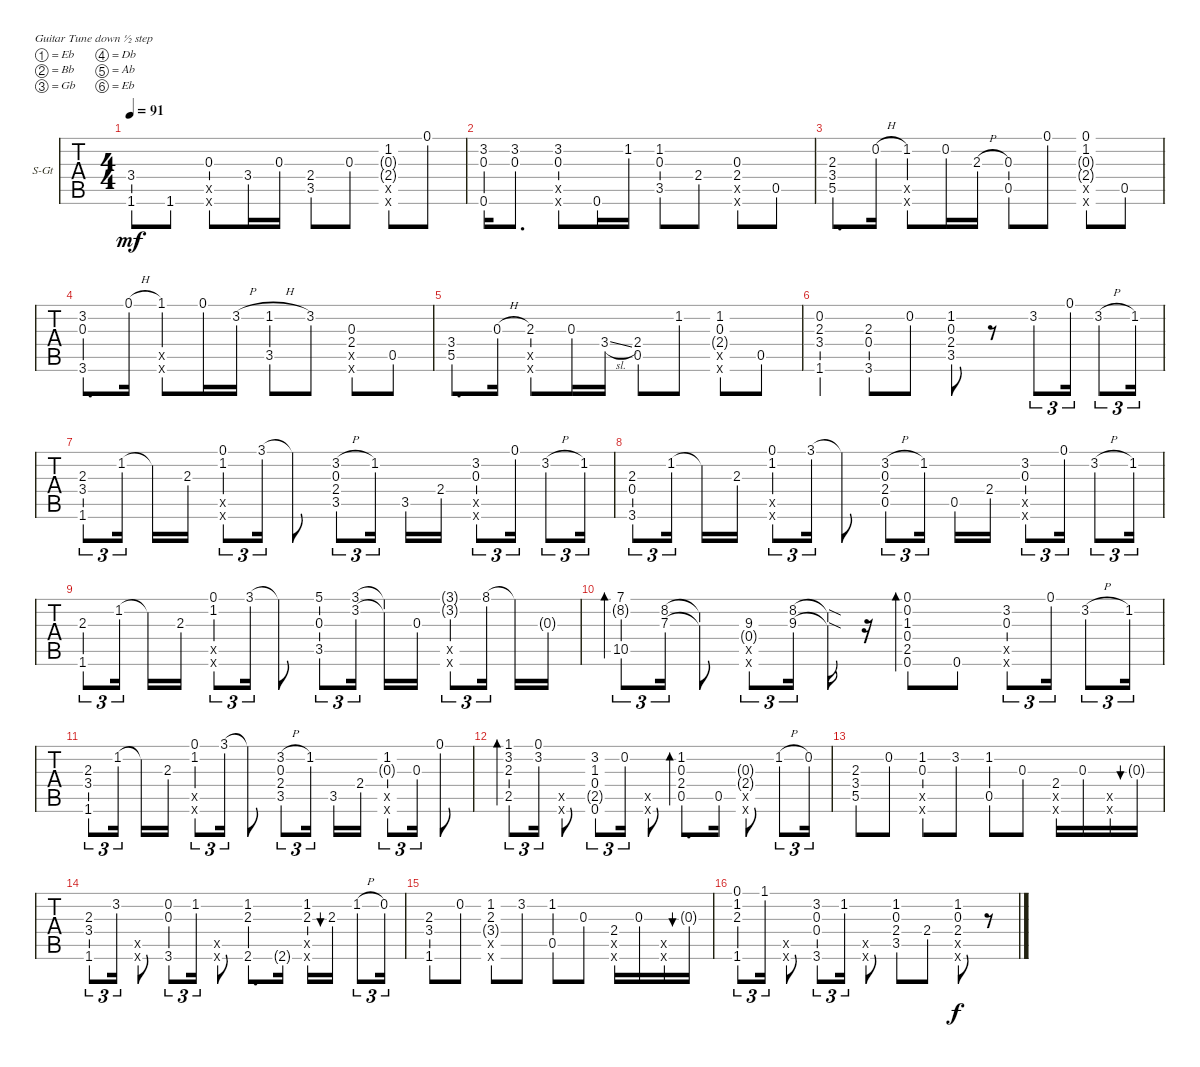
\defaultSystemsLayout 4
\bracketExtendMode groupsimilarinstruments
\firstSystemTrackNameOrientation horizontal
\otherSystemsTrackNameOrientation horizontal
\track ("Steel Guitar" "S-Gt") {instrument acousticguitarsteel}
\staff {tabs}
\tuning (Eb4 Bb3 Gb3 Db3 Ab2 Eb2)
\ts (4 4)
\tempo 91
\clef g2
\ks c
(3.4 1.6).8{dy mf} 1.6.8 (0.3 0.6{x} 0.5{x}).8 3.4.16 0.3.16 (2.4 3.5).8 0.3.8 (1.2 0.6{x} 0.5{x} 0.3{g} 2.4{g}).8 0.1.8 |
(3.2 0.3 0.6).16 (3.2 0.3).8{d} (3.2 0.6{x} 0.5{x} 0.3).8 0.6.16 1.2.16 (1.2 3.5 0.3).8 2.4.8 (0.3 0.6{x} 0.5{x} 2.4).8 0.5.8 |
(2.3 5.5 3.4).8{d} 0.2{h}.16 (1.2 0.6{x} 0.5{x}).8 0.2.16 2.3{h}.16 (0.3 0.5).8 0.1.8 (0.1 1.2 0.6{x} 0.5{x} 0.3{g} 2.4{g}).8 0.5.8 |
(3.2 0.3 3.6).8{d} 0.1{h}.16 (1.1 0.6{x} 0.5{x}).8 0.1.16 3.2{h}.16 (1.2{h} 3.5).8 3.2.8 (0.3 0.6{x} 0.5{x} 2.4).8 0.5.8 |
(3.4 5.5).8{d} 0.3{h}.16 (2.3 0.6{x} 0.5{x}).8 0.3.16 3.4{sl}.16 (2.4 0.5).8 1.2.8 (1.2 0.5{x} 0.6{x} 0.3 2.4{g}).8 0.5.8 |
(0.2 2.3 1.6 3.4).4 (3.6 2.3 0.4).8 0.2.8 (1.2 0.3 3.5 2.4).8 r.8 3.2.8{tu (3 2)} 0.1.16{tu (3 2)} 3.2{h}.8{tu (3 2)} 1.2.16{tu (3 2)} |
(1.6 2.3 3.4).8{tu (3 2)} 1.2.16{tu (3 2)} 1.2{t}.16 2.3.16 (0.6{x} 0.5{x} 0.1 1.2).8{tu (3 2)} 3.1.16{tu (3 2)} 3.1{t}.8 (3.5 0.3 3.2{h} 2.4).8{tu (3 2)} 1.2.16{tu (3 2)} 3.5.16 2.4.16 (0.6{x} 0.5{x} 3.2 0.3).8{tu (3 2)} 0.1.16{tu (3 2)} 3.2{h}.8{tu (3 2)} 1.2.16{tu (3 2)} |
(3.6 2.3 0.4).8{tu (3 2)} 1.2.16{tu (3 2)} 1.2{t}.16 2.3.16 (0.6{x} 0.5{x} 0.1 1.2).8{tu (3 2)} 3.1.16{tu (3 2)} 3.1{t}.8 (0.5 0.3 3.2{h} 2.4).8{tu (3 2)} 1.2.16{tu (3 2)} 0.5.16 2.4.16 (0.6{x} 0.5{x} 3.2 0.3).8{tu (3 2)} 0.1.16{tu (3 2)} 3.2{h}.8{tu (3 2)} 1.2.16{tu (3 2)} |
(1.6 2.3).8{tu (3 2)} 1.2.16{tu (3 2)} 1.2{t}.16 2.3.16 (0.6{x} 0.5{x} 0.1 1.2).8{tu (3 2)} 3.1.16{tu (3 2)} 3.1{t}.8 (5.1 3.5 0.3).8{tu (3 2)} (3.1 3.2).16{tu (3 2)} (3.1{t} 3.2{t}).16 0.3.16 (0.6{x} 0.5{x} 3.2{g} 3.1{g}).8{tu (3 2)} 8.1.16{tu (3 2)} 8.1{t}.16 0.3{g}.16 |
(10.5 7.1 8.2{g}).8{tu (3 2) bd 60} (8.2 7.3).16{tu (3 2)} (8.2{t} 7.3{t}).8 (0.6{x} 0.5{x} 9.3 0.4{g}).8{tu (3 2)} (8.2 9.3).16{tu (3 2)} (8.2{sod t} 9.3{sod t}).16 r.16 (0.6 2.5 1.3 0.1 0.2 0.4).8{bd 119} 0.6.8 (0.6{x} 0.5{x} 3.2 0.3).8{tu (3 2)} 0.1.16{tu (3 2)} 3.2{h}.8{tu (3 2)} 1.2.16{tu (3 2)} |
(1.6 2.3 3.4).8{tu (3 2)} 1.2.16{tu (3 2)} 1.2{t}.16 2.3.16 (0.6{x} 0.5{x} 0.1 1.2).8{tu (3 2)} 3.1.16{tu (3 2)} 3.1{t}.8 (3.5 0.3 3.2{h} 2.4).8{tu (3 2)} 1.2.16{tu (3 2)} 3.5.16 2.4.16 (0.6{x} 0.5{x} 1.2 0.3{g}).8{tu (3 2)} 0.3.16{tu (3 2)} 0.1.8 |
(3.2 1.1 2.5 2.3).8{tu (3 2) bd 75} (0.1 3.2).16{tu (3 2)} (0.6{x} 0.5{x}).8 (3.2 1.3 0.6 0.4 2.5{g}).8{tu (3 2)} 0.2.16{tu (3 2)} (0.5{x} 0.6{x}).8 (1.2 0.3 0.5 2.4).8{d bd 74} 0.5.16 (0.6{x} 0.5{x} 0.3{g} 2.4{g}).8 1.2{h}.8{tu (3 2)} 0.2.16{tu (3 2)} |
(2.3 5.5 3.4).8 0.2.8 (1.2 0.6{x} 0.5{x} 0.3).8 3.2.8 (1.2 0.5).8 0.3.8 (0.6{x} 0.5{x} 2.4).16 0.3.16 (0.5{x} 0.6{x}).16 0.3{g}.16{bu 30} |
(1.6 2.3 3.4).8{tu (3 2)} 3.2.16{tu (3 2)} (0.6{x} 0.5{x}).8 (0.2 0.3 3.6).8{tu (3 2)} 1.2.16{tu (3 2)} (0.5{x} 0.6{x}).8 (1.2 2.3 2.6).8{d} 2.6{g}.16 (0.6{x} 0.5{x} 1.2 2.3).16 2.3.16{bu 30} 1.2{h}.8{tu (3 2)} 0.2.16{tu (3 2)} |
(2.3 3.4 1.6).8 0.2.8 (1.2 0.6{x} 0.5{x} 2.3 3.4{g}).8 3.2.8 (1.2 0.5).8 0.3.8 (0.6{x} 0.5{x} 2.4).16 0.3.16 (0.5{x} 0.6{x}).16 0.3{g}.16{bu 30} |
(1.6 0.1 1.2 2.3).8{tu (3 2)} 1.1.16{tu (3 2)} (0.6{x} 0.5{x}).8 (3.6 3.2 0.3 0.4).8{tu (3 2)} 1.2.16{tu (3 2)} (0.6{x} 0.5{x}).8 (3.5 0.3 1.2 2.4).8 2.4.8 (2.4 0.5{x} 0.6{x} 1.2 0.3).8{dy f} r.8
